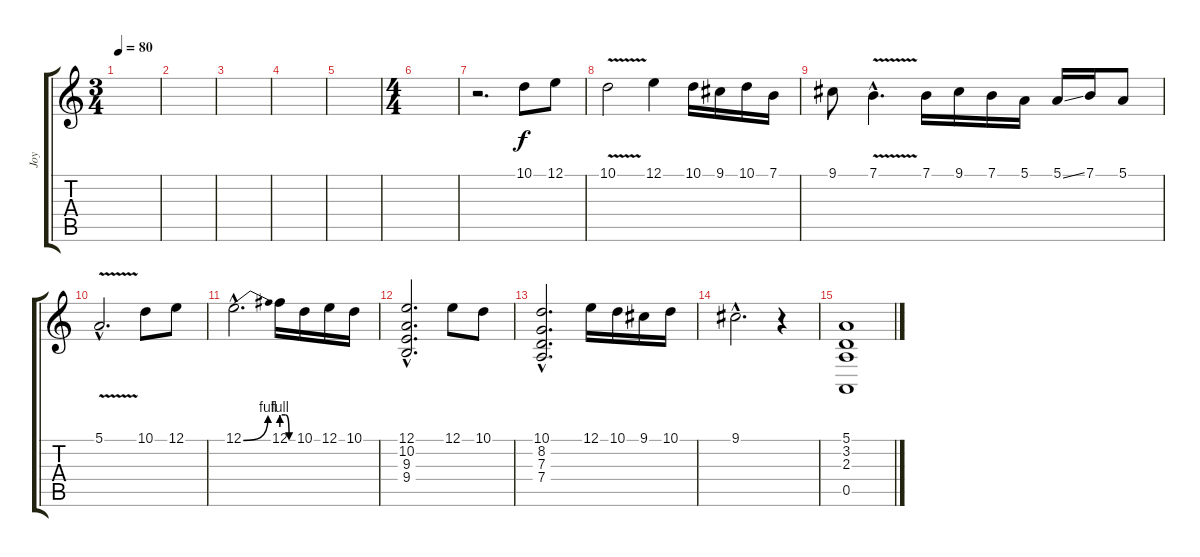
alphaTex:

\track ("Joy" "Joy") {instrument orchestralharp}
\staff {score tabs}
\tuning (E4 B3 G3 D3 A2 E2) {hide}
\ts (3 4)
\tempo 80
\clef g2
\ks c
|
|
|
|
|
\ts (4 4)
|
r.2{d volume 5} 10.1.8 12.1.8 |
10.1{v}.2{volume 6} 12.1.4 10.1.16 9.1.16 10.1.16 7.1.16 |
9.1.8{volume 7} 7.1{v hac}.4{d} 7.1.16 9.1.16 7.1.16 5.1.16 5.1{ss}.16 7.1.16 5.1.8 |
5.1{v hac}.2{d volume 8} 10.1.8 12.1.8 |
12.1{be (bend 0 0 60 4) hac}.2{d} 12.1{be (custom 0 4 20 4 40 0 60 0)}.16 10.1.16 12.1.16 10.1.16 |
(12.1{hac} 10.2{hac} 9.3{hac} 9.4{hac}).2{d volume 6} 12.1.8 10.1.8 |
(10.1{hac} 8.2{hac} 7.3{hac} 7.4{hac}).2{d volume 4} 12.1.16 10.1.16 9.1.16 10.1.16 |
9.1{hac}.2{d volume 2} r.4 |
(5.1 3.2 2.3 0.5).1
